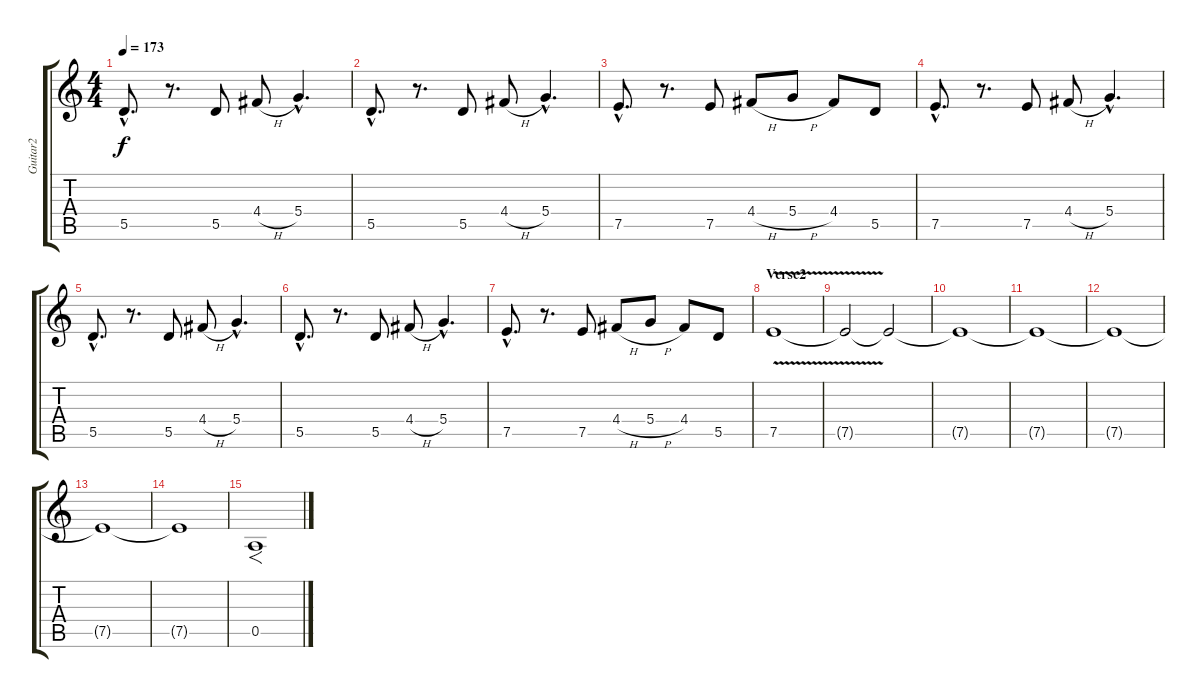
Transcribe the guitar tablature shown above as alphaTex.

\track ("Guitar2" "Guitar2") {instrument distortionguitar}
\staff {score tabs}
\tuning (E4 B3 G3 D3 A2 D2) {hide}
\ts (4 4)
\tempo 173
\clef g2
\ks c
5.5{hac}.8{d dy f} r.8{d} 5.5.8 4.4{h}.8 5.4{hac}.4{d} |
5.5{hac}.8{d} r.8{d} 5.5.8 4.4{h}.8 5.4{hac}.4{d} |
7.5{hac}.8{d} r.8{d} 7.5.8 4.4{h}.8 5.4{h}.8 4.4.8 5.5.8 |
7.5{hac}.8{d} r.8{d} 7.5.8 4.4{h}.8 5.4{hac}.4{d} |
5.5{hac}.8{d} r.8{d} 5.5.8 4.4{h}.8 5.4{hac}.4{d} |
5.5{hac}.8{d} r.8{d} 5.5.8 4.4{h}.8 5.4{hac}.4{d} |
7.5{hac}.8{d} r.8{d} 7.5.8 4.4{h}.8 5.4{h}.8 4.4.8 5.5.8 |
\section ("" "Verse2")
7.5{v}.1 |
7.5{t}.2 7.5{t}.2{volume 3} |
7.5{t}.1 |
7.5{t}.1 |
7.5{t}.1 |
7.5{t}.1 |
7.5{t}.1 |
0.5.1{f volume 10}
